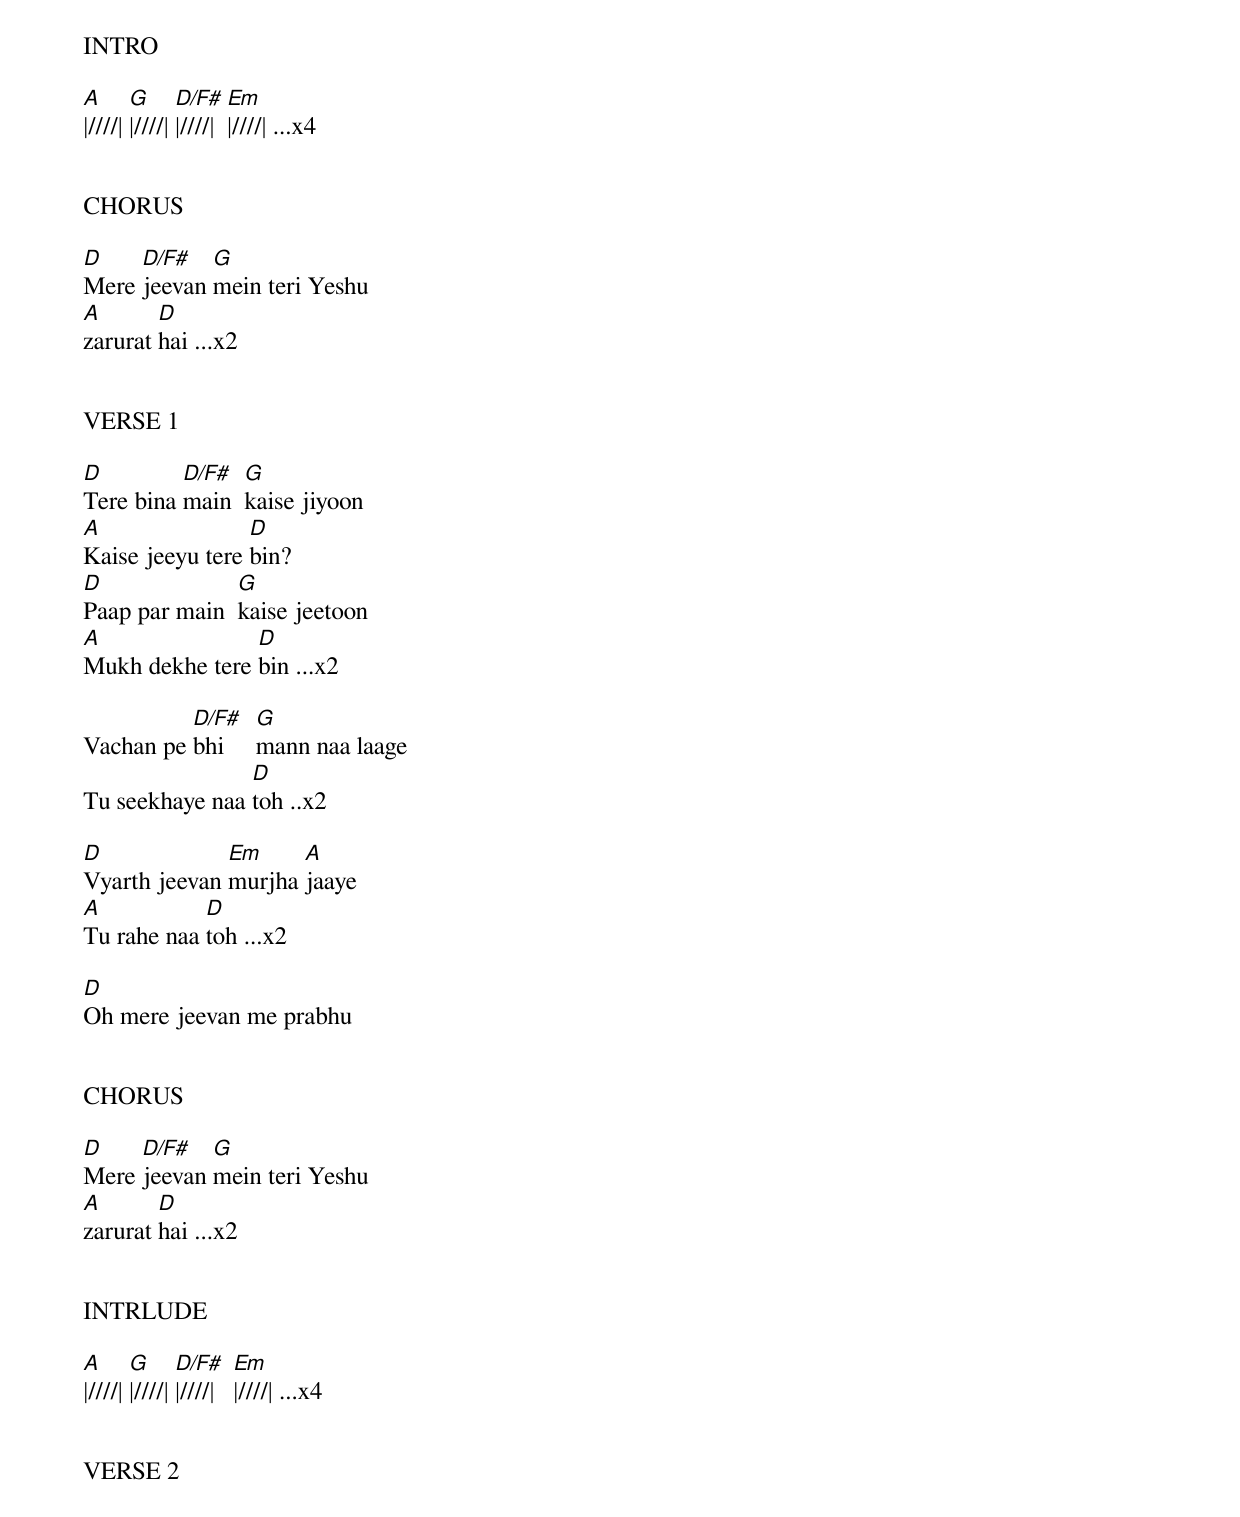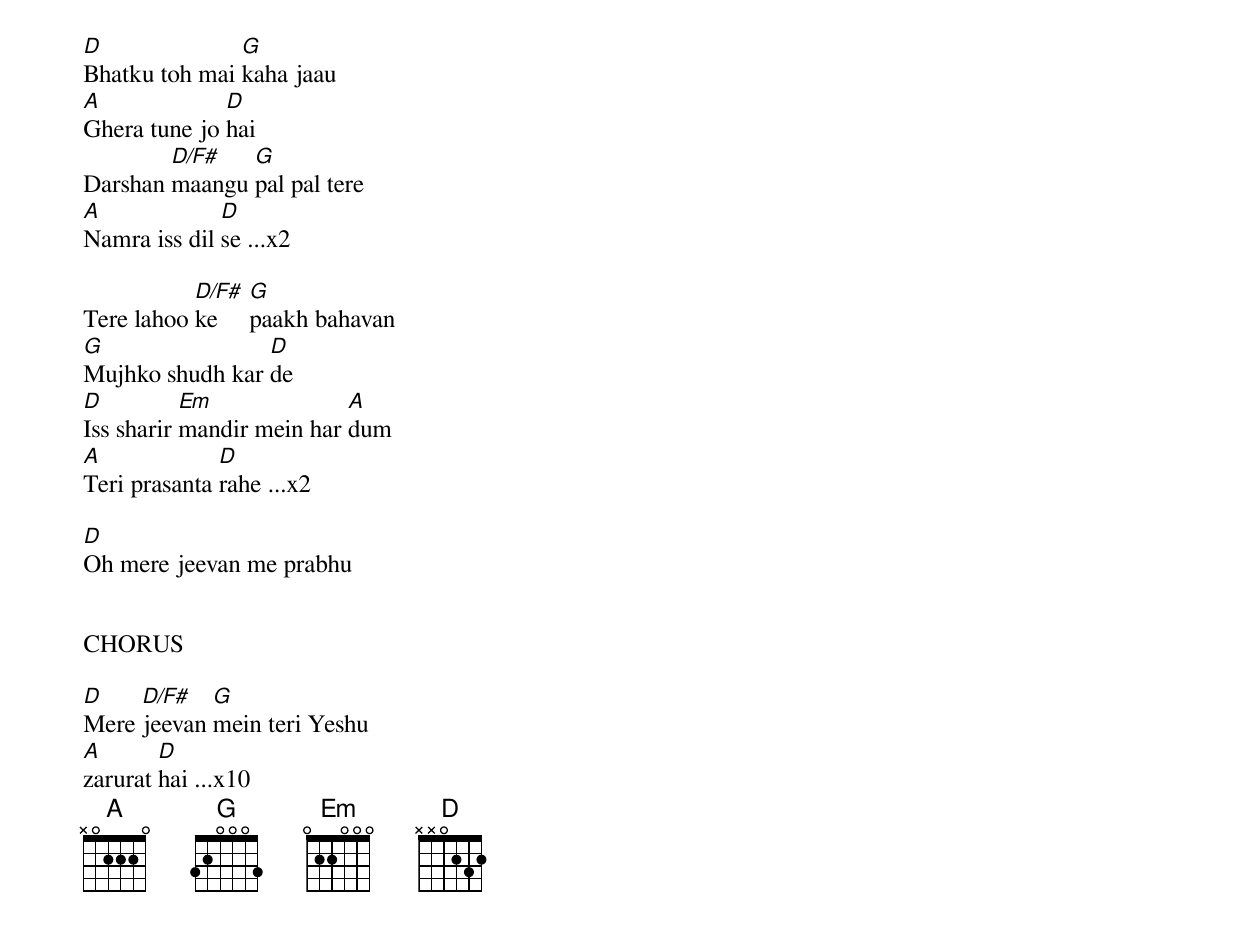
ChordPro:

INTRO

[A]|////| [G]|////| [D/F#]|////|  [Em]|////| ...x4


CHORUS

[D]Mere [D/F#]jeevan [G]mein teri Yeshu
[A]zarurat [D]hai ...x2


VERSE 1

[D]Tere bina [D/F#]main  [G]kaise jiyoon
[A]Kaise jeeyu tere [D]bin?
[D]Paap par main  [G]kaise jeetoon
[A]Mukh dekhe tere [D]bin ...x2

Vachan pe [D/F#]bhi     [G]mann naa laage
Tu seekhaye naa [D]toh ..x2

[D]Vyarth jeevan [Em]murjha [A]jaaye
[A]Tu rahe naa [D]toh ...x2

[D]Oh mere jeevan me prabhu


CHORUS

[D]Mere [D/F#]jeevan [G]mein teri Yeshu
[A]zarurat [D]hai ...x2


INTRLUDE

[A]|////| [G]|////| [D/F#]|////|   [Em]|////| ...x4


VERSE 2

[D]Bhatku toh mai [G]kaha jaau
[A]Ghera tune jo [D]hai
Darshan [D/F#]maangu [G]pal pal tere
[A]Namra iss dil [D]se ...x2

Tere lahoo [D/F#]ke     [G]paakh bahavan
[G]Mujhko shudh kar [D]de
[D]Iss sharir [Em]mandir mein har [A]dum
[A]Teri prasanta [D]rahe ...x2

[D]Oh mere jeevan me prabhu


CHORUS

[D]Mere [D/F#]jeevan [G]mein teri Yeshu
[A]zarurat [D]hai ...x10
